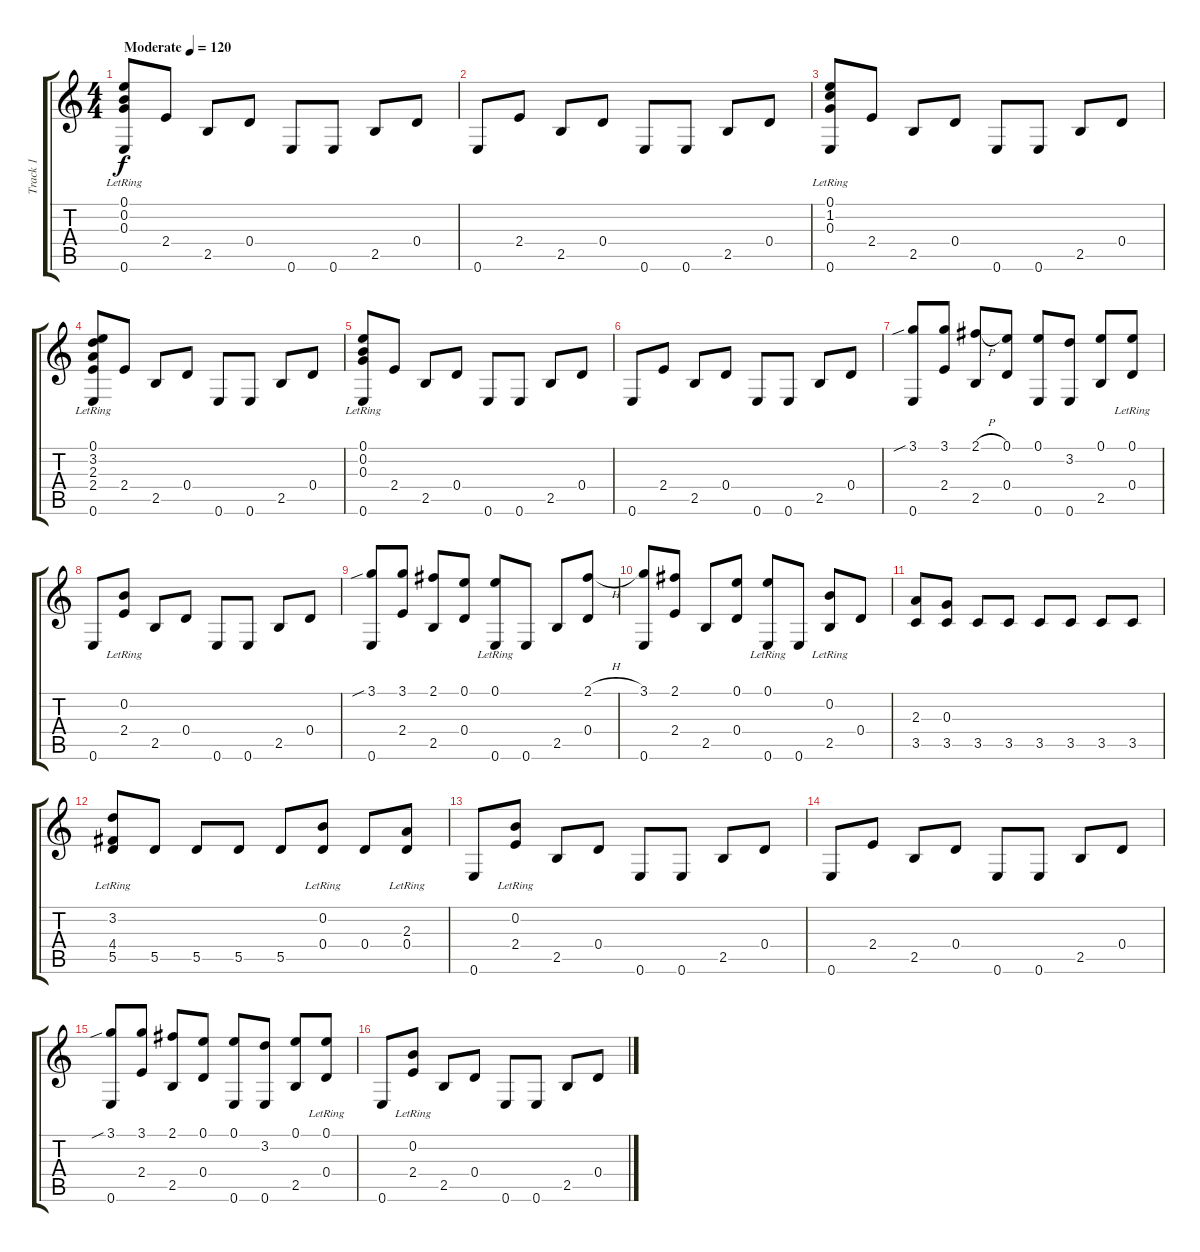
\track ("Track 1" "Track 1") {instrument acousticguitarsteel}
\staff {score tabs}
\tuning (E4 B3 G3 D3 A2 E2) {hide}
\ts (4 4)
\tempo (120 "Moderate")
\clef g2
\ks c
(0.1{lr} 0.2{lr} 0.3{lr} 0.6{lr}).8{dy f instrument acousticguitarsteel} 2.4.8 2.5.8 0.4.8 0.6.8 0.6.8 2.5.8 0.4.8 |
0.6.8 2.4.8 2.5.8 0.4.8 0.6.8 0.6.8 2.5.8 0.4.8 |
(0.1{lr} 1.2{lr} 0.3{lr} 0.6{lr}).8 2.4.8 2.5.8 0.4.8 0.6.8 0.6.8 2.5.8 0.4.8 |
(0.1{lr} 3.2{lr} 2.3{lr} 2.4{lr} 0.6{lr}).8 2.4.8 2.5.8 0.4.8 0.6.8 0.6.8 2.5.8 0.4.8 |
(0.1{lr} 0.2{lr} 0.3{lr} 0.6{lr}).8 2.4.8 2.5.8 0.4.8 0.6.8 0.6.8 2.5.8 0.4.8 |
0.6.8 2.4.8 2.5.8 0.4.8 0.6.8 0.6.8 2.5.8 0.4.8 |
(3.1{sib} 0.6).8 (3.1 2.4).8 (2.1{h} 2.5).8 (0.1 0.4).8 (0.1 0.6).8 (3.2 0.6).8 (0.1 2.5).8 (0.1{lr} 0.4{lr}).8 |
0.6.8 (0.2{lr} 2.4{lr}).8 2.5.8 0.4.8 0.6.8 0.6.8 2.5.8 0.4.8 |
(3.1{sib} 0.6).8 (3.1 2.4).8 (2.1 2.5).8 (0.1 0.4).8 (0.1{lr} 0.6{lr}).8 0.6.8 2.5.8 (2.1{h} 0.4).8 |
(3.1 0.6).8 (2.1 2.4).8 2.5.8 (0.1 0.4).8 (0.1{lr} 0.6{lr}).8 0.6.8 (0.2{lr} 2.5{lr}).8 0.4.8 |
(2.3 3.5).8 (0.3 3.5).8 3.5.8 3.5.8 3.5.8 3.5.8 3.5.8 3.5.8 |
(3.2{lr} 4.4{lr} 5.5{lr}).8 5.5.8 5.5.8 5.5.8 5.5.8 (0.2{lr} 0.4{lr}).8 0.4.8 (2.3{lr} 0.4{lr}).8 |
0.6.8 (0.2{lr} 2.4{lr}).8 2.5.8 0.4.8 0.6.8 0.6.8 2.5.8 0.4.8 |
0.6.8 2.4.8 2.5.8 0.4.8 0.6.8 0.6.8 2.5.8 0.4.8 |
(3.1{sib} 0.6).8 (3.1 2.4).8 (2.1 2.5).8 (0.1 0.4).8 (0.1 0.6).8 (3.2 0.6).8 (0.1 2.5).8 (0.1 0.4{lr}).8 |
0.6.8 (0.2{lr} 2.4{lr}).8 2.5.8 0.4.8 0.6.8 0.6.8 2.5.8 0.4.8
